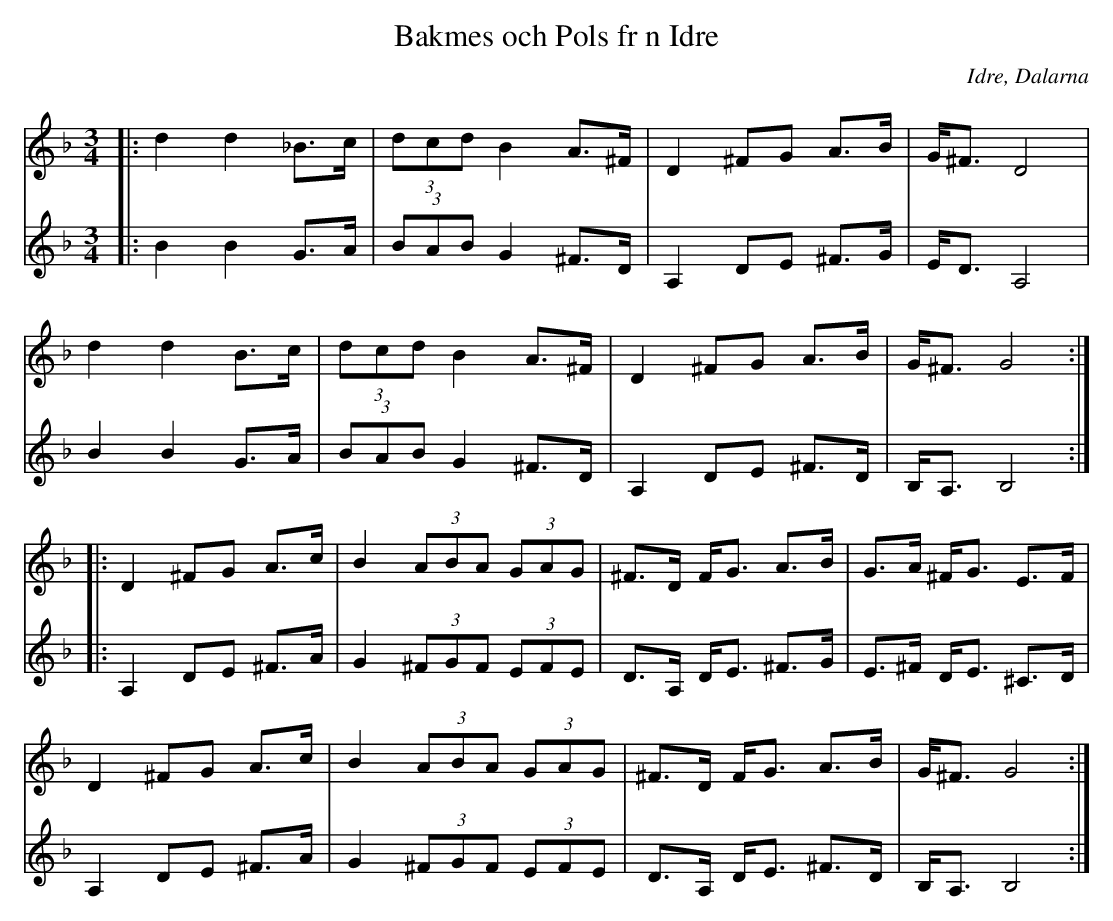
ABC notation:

X:1
T: Bakmes och Pols fr n Idre
O: Idre, Dalarna
M: 3/4
L: 1/8
K: Gdor
V:1
|: d2 d2 _B>c | (3dcd B2 A>^F | D2 ^FG A>B | G<^F D4 |
d2 d2 B>c | (3:2 dcd B2 A>^F | D2 ^FG A>B | G<^F G4 :|
|: D2 ^FG A>c | B2 (3:2 ABA (3:2 GAG | ^F>D F<G A>B | G>A ^F<G E>F |
D2 ^FG A>c | B2 (3:2 ABA (3:2 GAG | ^F>D F<G A>B | G<^F G4 :|]
V:2
|: B2 B2 G>A | (3:2 BAB G2 ^F>D | A,2 DE ^F>G | E<D A,4 |
B2 B2 G>A | (3:2 BAB G2 ^F>D | A,2 DE ^F>D | B,<A, B,4 :|
|: A,2 DE ^F>A | G2 (3:2 ^FGF (3:2 EFE | D>A, D<E ^F>G |E>^F D<E ^C>D |
A,2 DE ^F>A | G2 (3:2 ^FGF (3:2 EFE | D>A, D<E ^F>D | B,<A, B,4 :|]
